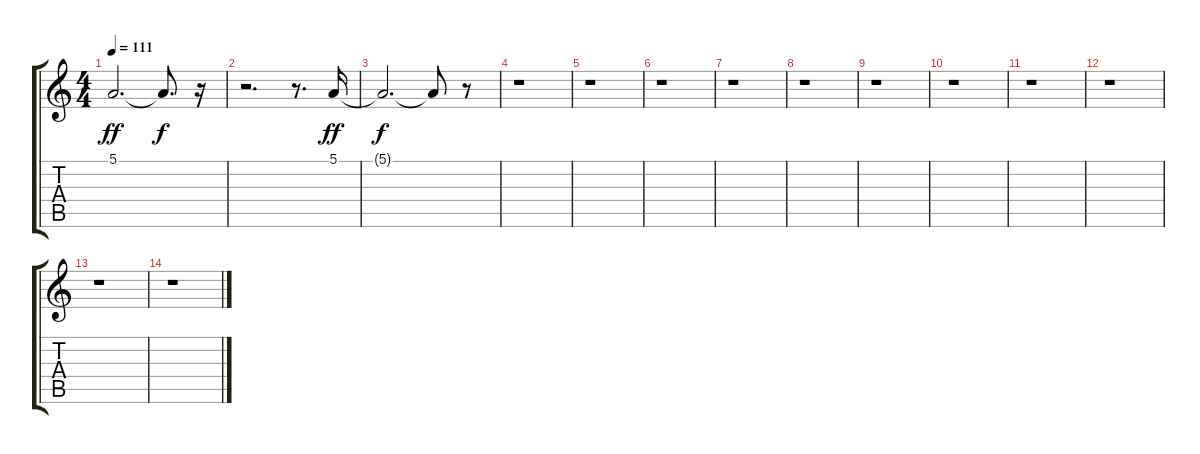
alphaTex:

\track "" {instrument synthstrings1}
\staff {score tabs}
\tuning (E4 B3 G3 D3 A2 E2) {hide}
\ts (4 4)
\tempo 111
\clef g2
\ks c
5.1.2{d dy ff} 5.1{t}.8{d dy f} r.16 |
r.2{d} r.8{d} 5.1.16{dy ff} |
5.1{t}.2{d dy f} 5.1{t}.8 r.8 |
r.1 |
r.1 |
r.1 |
r.1 |
r.1 |
r.1 |
r.1 |
r.1 |
r.1 |
r.1 |
r.1
